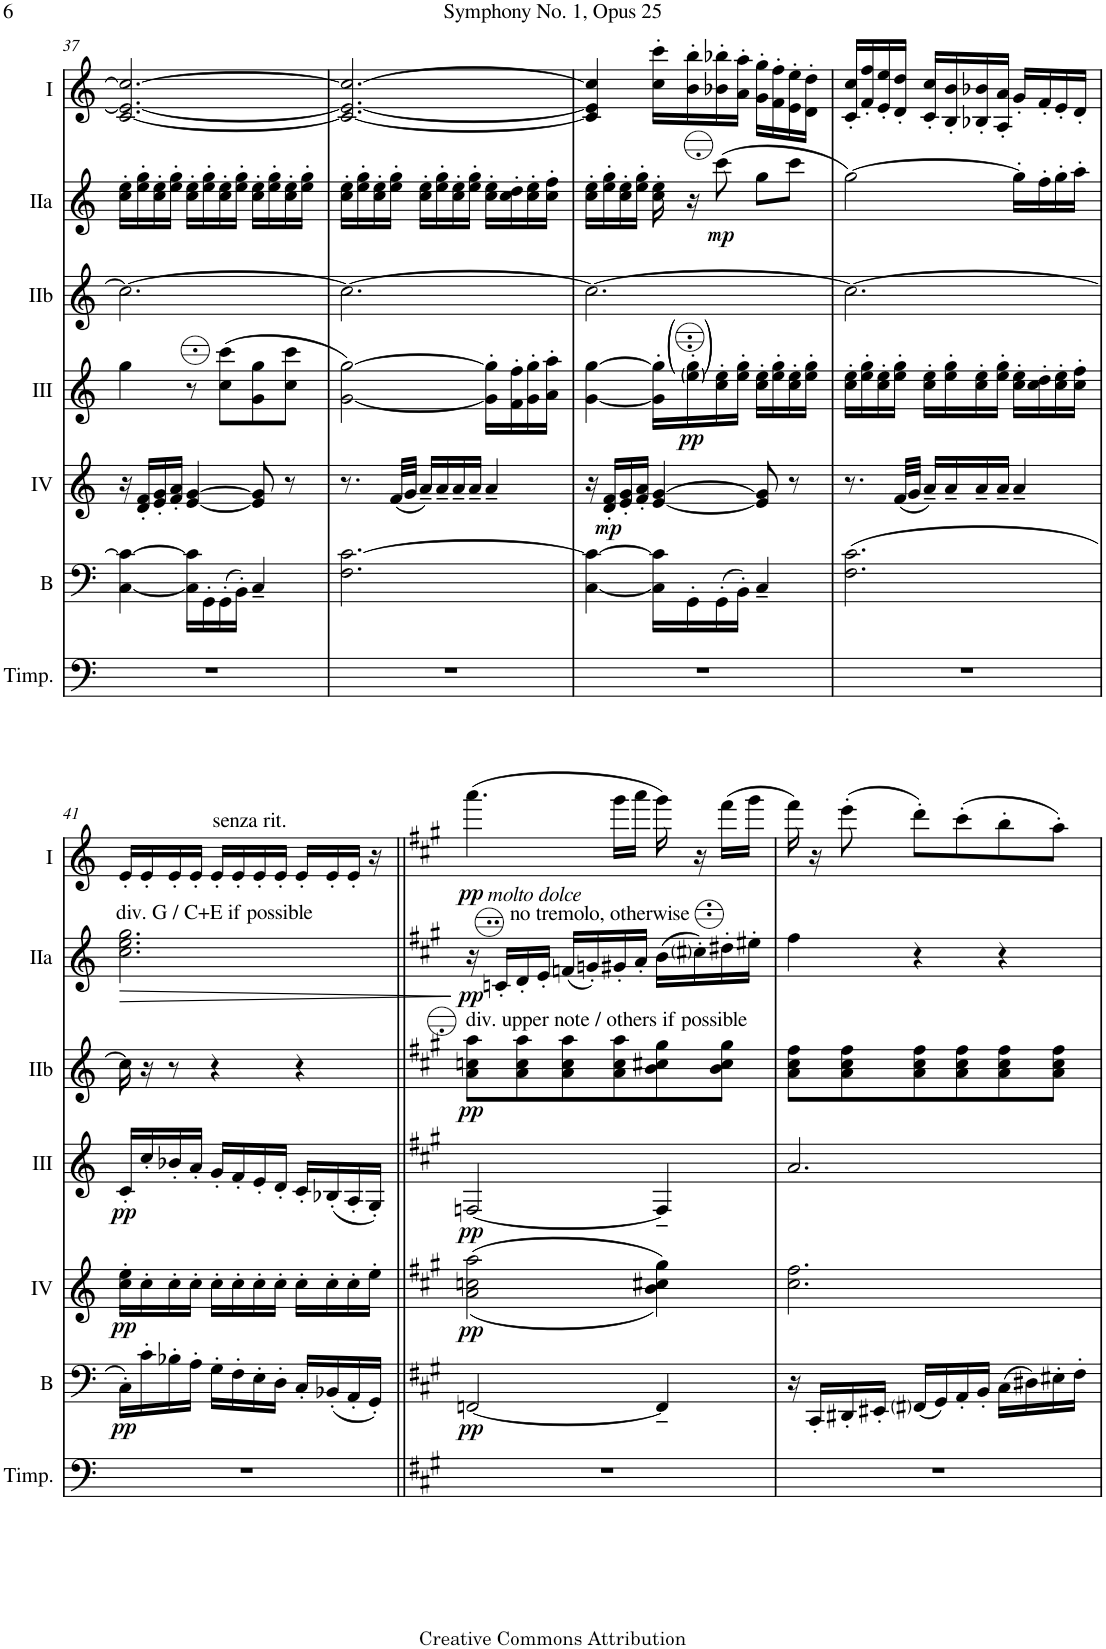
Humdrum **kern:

**kern	**kern	**dynam	**kern	**dynam	**kern	**dynam	**kern	**dynam	**kern	**dynam	**kern	**dynam
*part7	*part6	*part6	*part5	*part5	*part4	*part4	*part3	*part3	*part2	*part2	*part1	*part1
*staff7	*staff6	*staff6	*staff5	*staff5	*staff4	*staff4	*staff3	*staff3	*staff2	*staff2	*staff1	*staff1
*I"Timpani	*I"Bass	*	*I"Acc. 4	*	*I"Acc. 3	*	*I"Acc. 2b	*	*I"Acc. 2a	*	*I"Acc. 1	*
*I'Timp.	*I'B	*	*	*	*	*	*	*	*	*	*	*
!!LO:PB:g=z
*clefF4	*clefF4	*	*clefG2	*	*clefG2	*	*clefG2	*	*clefG2	*	*clefG2	*
*	*Trd7c12	*	*Trd7c12	*	*Trd7c12	*	*Trd7c12	*	*	*	*	*
*k[]	*k[]	*	*k[]	*	*k[]	*	*k[]	*	*k[]	*	*k[]	*
*M3/4	*M3/4	*	*M3/4	*	*M3/4	*	*M3/4	*	*M3/4	*	*M3/4	*
=37	=37	=37	=37	=37	=37	=37	=37	=37	=37	=37	=37	=37
2.r	[4C\ 4c\_	.	16r	.	4gg\	.	2.cc\_	.	16c\' 16e\'LL	.	[2.c/ 2.e/_ 2.cc/_	.
.	.	.	16d/' 16f/'LL	.	.	.	.	.	16e\' 16g\'	.	.	.
.	.	.	16e/' 16g/'	.	.	.	.	.	16c\' 16e\'	.	.	.
.	.	.	16f/' 16a/'JJ	.	.	.	.	.	16e\' 16g\'JJ	.	.	.
.	16C\] 16c\]LL	.	[4e/ [4g/	.	8r	.	.	.	16c\' 16e\'LL	.	.	.
.	16GG'\	.	.	.	.	.	.	.	16e\' 16g\'	.	.	.
.	(16GG'\	.	.	.	(8ccc\ 8cccc\L	.	.	.	16c\' 16e\'	.	.	.
.	16BB'\JJ)	.	.	.	.	.	.	.	16e\' 16g\'JJ	.	.	.
.	4C~/	.	8e/] 8g/]	.	8gg\ 8ggg\	.	.	.	16c\' 16e\'LL	.	.	.
.	.	.	.	.	.	.	.	.	16e\' 16g\'	.	.	.
.	.	.	8r	.	8ccc\ 8cccc\J	.	.	.	16c\' 16e\'	.	.	.
.	.	.	.	.	.	.	.	.	16e\' 16g\'JJ	.	.	.
=38	=38	=38	=38	=38	=38	=38	=38	=38	=38	=38	=38	=38
2.r	2.F\ [2.c\	.	8.r	.	[2gg\ [2ggg\)	.	2.cc\_	.	16c\' 16e\'LL	.	2.c/_ 2.e/_ 2.cc/_	.
.	.	.	.	.	.	.	.	.	16e\' 16g\'	.	.	.
.	.	.	.	.	.	.	.	.	16c\' 16e\'	.	.	.
.	.	.	(32f/LLL	.	.	.	.	.	16e\' 16g\'JJ	.	.	.
.	.	.	32g/JJJ	.	.	.	.	.	.	.	.	.
.	.	.	16a~/LL)	.	.	.	.	.	16c\' 16e\'LL	.	.	.
.	.	.	16a~/	.	.	.	.	.	16e\' 16g\'	.	.	.
.	.	.	16a~/	.	.	.	.	.	16c\' 16e\'	.	.	.
.	.	.	16a~/JJ	.	.	.	.	.	16e\' 16g\'JJ	.	.	.
.	.	.	4a~/	.	16gg\]' 16ggg\]'LL	.	.	.	16c\' 16e\'LL	.	.	.
.	.	.	.	.	16ff\' 16fff\'	.	.	.	16c\' 16d\'	.	.	.
.	.	.	.	.	16gg\' 16ggg\'	.	.	.	16c\' 16e\'	.	.	.
.	.	.	.	.	16aa\' 16aaa\'JJ	.	.	.	16c\' 16f\'JJ	.	.	.
=39	=39	=39	=39	=39	=39	=39	=39	=39	=39	=39	=39	=39
2.r	[4C\ 4c\_	.	16r	.	[4gg\ [4ggg\	.	2.cc\_	.	16c\' 16e\'LL	.	4c/] 4e/] 4cc/]	.
!	!	!	!	!LO:DY:b	!	!	!	!	!	!	!	!
.	.	.	16d/' 16f/'LL	mp	.	.	.	.	16e\' 16g\'	.	.	.
.	.	.	16e/' 16g/'	.	.	.	.	.	16c\' 16e\'	.	.	.
.	.	.	16f/' 16a/'JJ	.	.	.	.	.	16e\' 16g\'JJ	.	.	.
.	16C\] 16c\]LL	.	[4e/ [4g/	.	16gg\]' 16ggg\]'LL	.	.	.	16c\' 16e\'	.	16cc\' 16ccc\'LL	.
!	!	!	!	!	!	!LO:DY:b	!	!	!	!	!	!
.	16GG'\	.	.	.	16ee\' 16gg\'	pp	.	.	16r	.	16b\' 16bb\'	.
!	!	!	!	!	!	!	!	!	!	!LO:DY:b	!	!
.	(16GG'\	.	.	.	16cc\' 16ee\'	.	.	.	(8cc\	mp	16b-X\' 16bb-X\'	.
.	16BB'\JJ)	.	.	.	16ee\' 16gg\'JJ	.	.	.	.	.	16a\' 16aa\'JJ	.
.	4C~/	.	8e/] 8g/]	.	16cc\' 16ee\'LL	.	.	.	8g\L	.	16g\' 16gg\'LL	.
.	.	.	.	.	16ee\' 16gg\'	.	.	.	.	.	16f\' 16ff\'	.
.	.	.	8r	.	16cc\' 16ee\'	.	.	.	8cc\J	.	16e\' 16ee\'	.
.	.	.	.	.	16ee\' 16gg\'JJ	.	.	.	.	.	16d\' 16dd\'JJ	.
=40	=40	=40	=40	=40	=40	=40	=40	=40	=40	=40	=40	=40
2.r	(2.F\ 2.c\	.	8.r	.	16cc\' 16ee\'LL	.	2.cc\_	.	[2g\)	.	16c/' 16cc/'LL	.
.	.	.	.	.	16ee\' 16gg\'	.	.	.	.	.	16f/' 16ff/'	.
.	.	.	.	.	16cc\' 16ee\'	.	.	.	.	.	16e/' 16ee/'	.
.	.	.	(32f/LLL	.	16ee\' 16gg\'JJ	.	.	.	.	.	16d/' 16dd/'JJ	.
.	.	.	32g/JJJ	.	.	.	.	.	.	.	.	.
.	.	.	16a~/LL)	.	16cc\' 16ee\'LL	.	.	.	.	.	16c/' 16cc/'LL	.
.	.	.	16a~/	.	16ee\' 16gg\'	.	.	.	.	.	16B/' 16b/'	.
.	.	.	16a~/	.	16cc\' 16ee\'	.	.	.	.	.	16B-X/' 16b-X/'	.
.	.	.	16a~/JJ	.	16ee\' 16gg\'JJ	.	.	.	.	.	16A/' 16a/'JJ	.
.	.	.	4a~/	.	16cc\' 16ee\'LL	.	.	.	16g'\LL]	.	16g'/LL	.
.	.	.	.	.	16cc\' 16dd\'	.	.	.	16f'\	.	16f'/	.
.	.	.	.	.	16cc\' 16ee\'	.	.	.	16g'\	.	16e'/	.
.	.	.	.	.	16cc\' 16ff\'JJ	.	.	.	16a'\JJ	.	16d'/JJ	.
!!LO:LB:g=z
=41	=41	=41	=41	=41	=41	=41	=41	=41	=41	=41	=41	=41
!	!	!	!	!	!	!	!	!	!LO:TX:a:t=div. G / C+E if possible	!	!	!
!	!	!LO:DY:b	!	!LO:DY:b	!	!LO:DY:b	!	!	!	!LO:HP:b	!	!
2.r	16C'\LL)	pp	16cc\' 16ee\'LL	pp	16c'/LL	pp	16cc\]	.	2.c\ 2.e\ 2.g\	>	16e'/LL	.
.	16c'\	.	16cc'\	.	16cc'/	.	16r	.	.	.	16e'/	.
.	16B-X'\	.	16cc'\	.	16b-X'/	.	8r	.	.	.	16e'/	.
.	16A'\JJ	.	16cc'\JJ	.	16a'/JJ	.	.	.	.	.	16e'/JJ	.
!	!	!	!	!	!	!	!	!	!	!	!LO:TX:a:t=senza rit.	!
.	16G'\LL	.	16cc'\LL	.	16g'/LL	.	4r	.	.	.	16e'/LL	.
.	16F'\	.	16cc'\	.	16f'/	.	.	.	.	.	16e'/	.
.	16E'\	.	16cc'\	.	16e'/	.	.	.	.	.	16e'/	.
.	16D'\JJ	.	16cc'\JJ	.	16d'/JJ	.	.	.	.	.	16e'/JJ	.
.	16C'/LL	.	16cc'\LL	.	16c'/LL	.	4r	.	.	.	16e'/LL	.
.	(16BB-X'/	.	16cc'\	.	(16B-X'/	.	.	.	.	.	16e'/	.
.	16AA'/	.	16cc'\	.	16A'/	.	.	.	.	.	16e'/JJ	.
.	16GG'/JJ)	.	16ee'\JJ	.	16G'/JJ)	.	.	.	.	.	16r	.
.	.	.	.	.	.	.	.	.	.	]	.	.
=42||	=42||	=42||	=42||	=42||	=42||	=42||	=42||	=42||	=42||	=42||	=42||	=42||
*k[f#c#g#]	*k[f#c#g#]	*	*k[f#c#g#]	*	*k[f#c#g#]	*	*k[f#c#g#]	*	*k[f#c#g#]	*	*k[f#c#g#]	*
!	!	!	!	!	!	!	!	!	!	!	!LO:TX:b:i:t=molto dolce	!
!	!	!	!	!	!	!	!LO:TX:a:t=div. upper note / others if possible	!	!	!	!	!
!	!	!LO:DY:b	!	!LO:DY:b	!	!LO:DY:b	!	!LO:DY:b	!	!LO:DY:b	!	!LO:DY:b
2.r	[2FFn/	pp	(<(2a\ 2ccn\ 2aa\	pp	[2Fn/	pp	8a\ 8ccn\ 8aa\L	pp	16r	pp	(4.aaa\	pp
!	!	!	!	!	!	!	!	!	!LO:TX:a:t=no tremolo, otherwise	!	!	!
.	.	.	.	.	.	.	.	.	16cn'/LL	.	.	.
.	.	.	.	.	.	.	8a\ 8cc\ 8aa\	.	16d'/	.	.	.
.	.	.	.	.	.	.	.	.	16e'/JJ	.	.	.
.	.	.	.	.	.	.	8a\ 8cc\ 8aa\	.	(16fn/LL	.	.	.
.	.	.	.	.	.	.	.	.	16gn'/)	.	.	.
.	.	.	.	.	.	.	8a\ 8cc\ 8aa\	.	16g#X'/	.	16ggg#\LL	.
.	.	.	.	.	.	.	.	.	16a'/JJ	.	16aaa\JJ	.
.	4FF~/]	.	4b\ 4cc#X\ 4gg#\))	.	4F~/]	.	8b\ 8cc#X\ 8gg#\	.	(16b\LL	.	16ggg#\)	.
.	.	.	.	.	.	.	.	.	16cc#i'\)	.	16r	.
.	.	.	.	.	.	.	8b\ 8cc#\ 8gg#\J	.	16dd#X'\	.	(16fff#\LL	.
.	.	.	.	.	.	.	.	.	16ee#X'\JJ	.	16ggg#\JJ	.
=43	=43	=43	=43	=43	=43	=43	=43	=43	=43	=43	=43	=43
2.r	16r	.	2.cc#\ 2.ff#\	.	2.a/	.	8a\ 8cc#\ 8ff#\L	.	4ff#\	.	16fff#\)	.
.	16CC#'/LL	.	.	.	.	.	.	.	.	.	16r	.
.	16DD#X'/	.	.	.	.	.	8a\ 8cc#\ 8ff#\	.	.	.	(8eee'\	.
.	16EE#X'/JJ	.	.	.	.	.	.	.	.	.	.	.
.	(16FF#i/LL	.	.	.	.	.	8a\ 8cc#\ 8ff#\	.	4r	.	8ddd'\L)	.
.	16GG#/)	.	.	.	.	.	.	.	.	.	.	.
.	16AA'/	.	.	.	.	.	8a\ 8cc#\ 8ff#\	.	.	.	(8ccc#'\	.
.	16BB'/JJ	.	.	.	.	.	.	.	.	.	.	.
.	(16C#\LL	.	.	.	.	.	8a\ 8cc#\ 8ff#\	.	4r	.	8bb'\	.
.	16D#X\)	.	.	.	.	.	.	.	.	.	.	.
.	16E#X'\	.	.	.	.	.	8a\ 8cc#\ 8ff#\J	.	.	.	8aa'\J)	.
.	16F#'\JJ	.	.	.	.	.	.	.	.	.	.	.
=	=	=	=	=	=	=	=	=	=	=	=	=
*-	*-	*-	*-	*-	*-	*-	*-	*-	*-	*-	*-	*-
